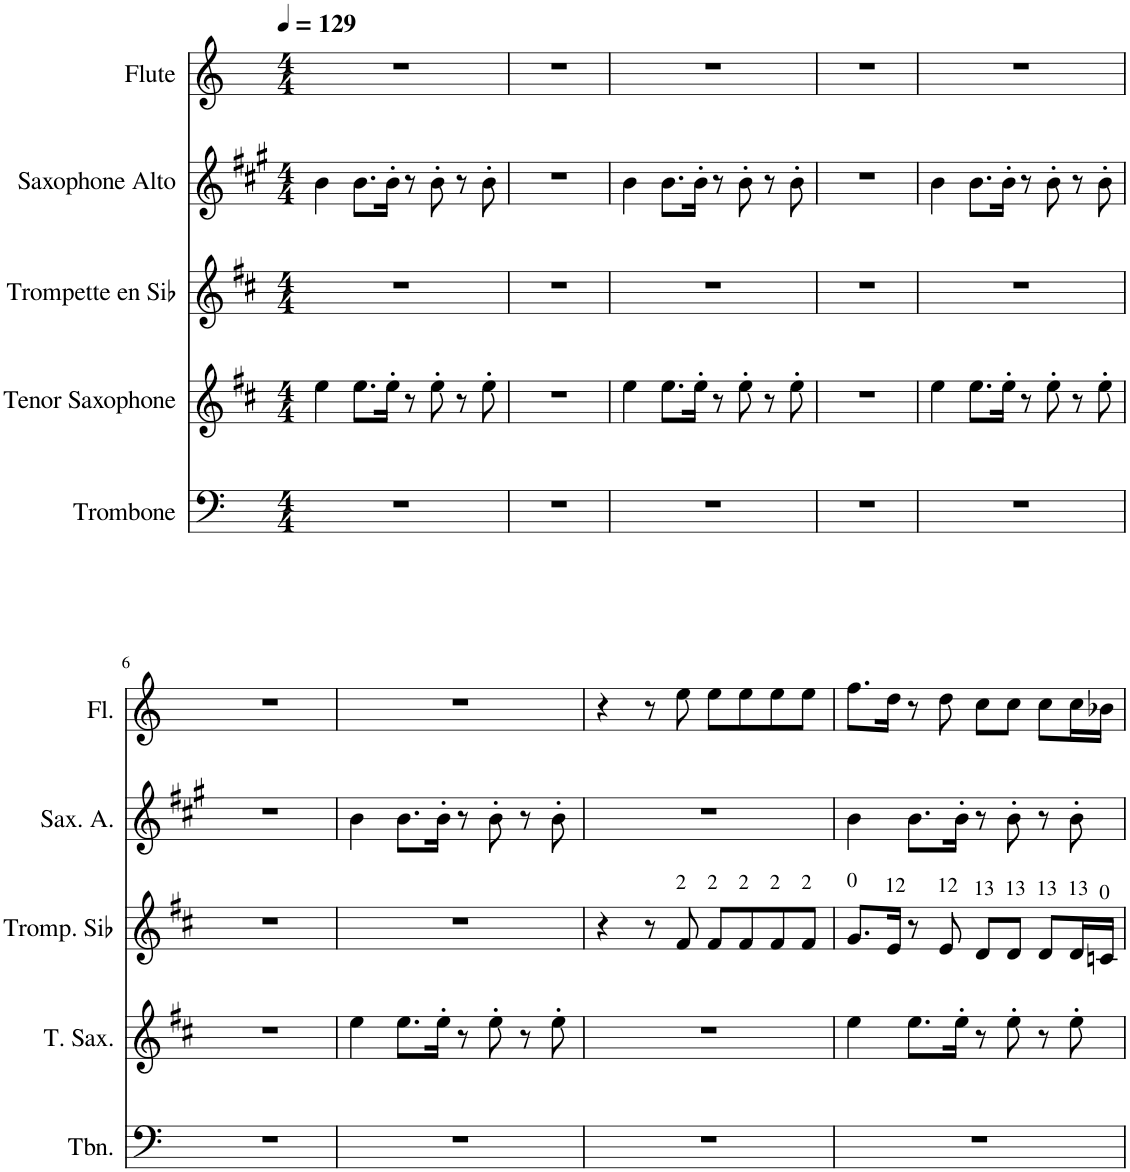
**kern	**kern	**kern	**kern	**kern	**kern
*part6	*part5	*part4	*part3	*part2	*part1
*staff6	*staff5	*staff4	*staff3	*staff2	*staff1
*I"Trombone	*I"Tenor Saxophone	*I"Trompette en Sib	*I"Saxophone Soprano	*I"Saxophone Alto	*I"Flute
*I'Tbn.	*I'T. Sax.	*I'Tromp. Sib	*I'Sax. S.	*I'Sax. A.	*I'Fl.
*	*	*	*stria5	*	*
*clefF4	*clefG2	*clefG2	*clefG2	*clefG2	*clefG2
*	*Trd8c14	*Trd1c2	*Trd1c2	*Trd5c9	*
*k[]	*k[f#c#]	*k[f#c#]	*k[f#c#]	*k[f#c#g#]	*k[]
*M4/4	*M4/4	*M4/4	*M4/4	*M4/4	*M4/4
*MM129	*MM129	*MM129	*MM129	*MM129	*MM129
=1	=1	=1	=1	=1	=1
1r	4ee\	1r	4e	4b\	1r
.	8.ee\L	.	8.e/L	8.b\L	.
.	16ee'\Jk	.	16e'/Jk	16b'\Jk	.
.	8r	.	8r	8r	.
.	8ee'\	.	8e'	8b'\	.
.	8r	.	8r	8r	.
.	8ee'\	.	8e'	8b'\	.
=2	=2	=2	=2	=2	=2
1r	1r	1r	1r	1r	1r
=3	=3	=3	=3	=3	=3
1r	4ee\	1r	4e	4b\	1r
.	8.ee\L	.	8.e/L	8.b\L	.
.	16ee'\Jk	.	16e'/Jk	16b'\Jk	.
.	8r	.	8r	8r	.
.	8ee'\	.	8e'	8b'\	.
.	8r	.	8r	8r	.
.	8ee'\	.	8e'	8b'\	.
=4	=4	=4	=4	=4	=4
1r	1r	1r	1r	1r	1r
=5	=5	=5	=5	=5	=5
1r	4ee\	1r	4e	4b\	1r
.	8.ee\L	.	8.e/L	8.b\L	.
.	16ee'\Jk	.	16e'/Jk	16b'\Jk	.
.	8r	.	8r	8r	.
.	8ee'\	.	8e'	8b'\	.
.	8r	.	8r	8r	.
.	8ee'\	.	8e'	8b'\	.
!!LO:LB:g=z
=6	=6	=6	=6	=6	=6
1r	1r	1r	1r	1r	1r
=7	=7	=7	=7	=7	=7
1r	4ee\	1r	4e	4b\	1r
.	8.ee\L	.	8.e/L	8.b\L	.
.	16ee'\Jk	.	16e'/Jk	16b'\Jk	.
.	8r	.	8r	8r	.
.	8ee'\	.	8e'	8b'\	.
.	8r	.	8r	8r	.
.	8ee'\	.	8e'	8b'\	.
=8	=8	=8	=8	=8	=8
1r	1r	4r	1r	1r	4r
.	.	8r	.	.	8r
!	!	!LO:TX:a:t=2	!	!	!
.	.	8f#/	.	.	8ee\
!	!	!LO:TX:a:t=2	!	!	!
.	.	8f#/L	.	.	8ee\L
!	!	!LO:TX:a:t=2	!	!	!
.	.	8f#/	.	.	8ee\
!	!	!LO:TX:a:t=2	!	!	!
.	.	8f#/	.	.	8ee\
!	!	!LO:TX:a:t=2	!	!	!
.	.	8f#/J	.	.	8ee\J
=9	=9	=9	=9	=9	=9
!	!	!LO:TX:a:t=0	!	!	!
1r	4ee\	8.g/L	4e	4b\	8.ff\L
!	!	!LO:TX:a:t=12	!	!	!
.	.	16e/Jk	.	.	16dd\Jk
.	8.ee\L	8r	8.e/L	8.b\L	8r
!	!	!LO:TX:a:t=12	!	!	!
.	.	8e/	.	.	8dd\
.	16ee'\Jk	.	16e'/Jk	16b'\Jk	.
!	!	!LO:TX:a:t=13	!	!	!
.	8r	8d/L	8r	8r	8cc\L
!	!	!LO:TX:a:t=13	!	!	!
.	8ee'\	8d/J	8e'	8b'\	8cc\J
!	!	!LO:TX:a:t=13	!	!	!
.	8r	8d/L	8r	8r	8cc\L
!	!	!LO:TX:a:t=13	!	!	!
.	8ee'\	16d/L	8e'	8b'\	16cc\L
!	!	!LO:TX:a:t=0	!	!	!
.	.	16cn/JJ	.	.	16b-X\JJ
=	=	=	=	=	=
*-	*-	*-	*-	*-	*-
